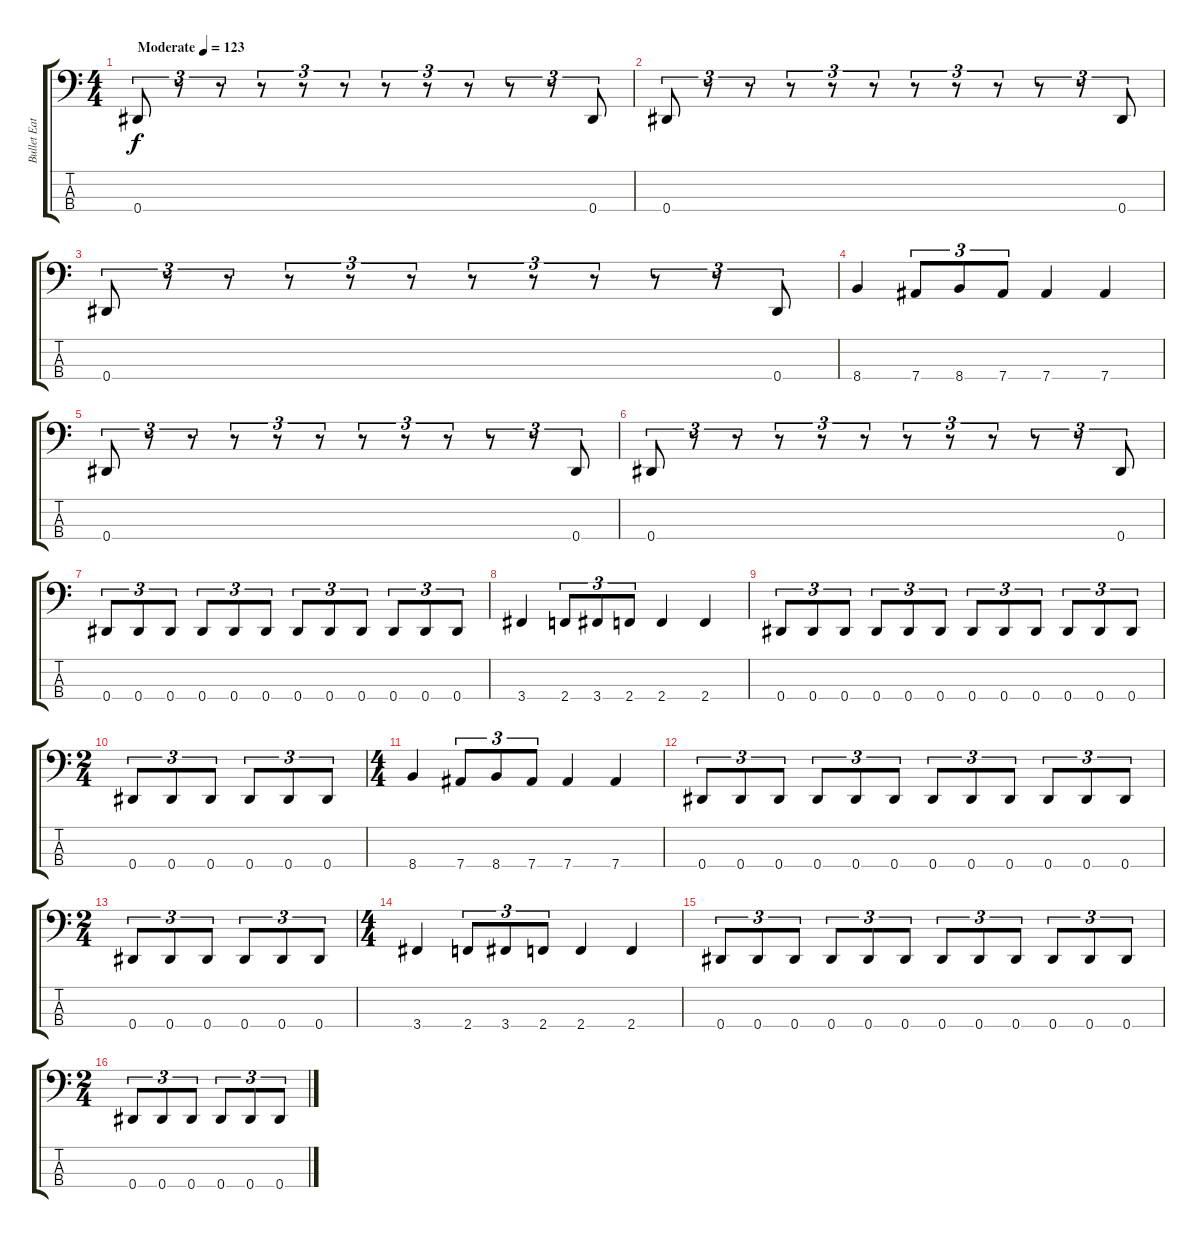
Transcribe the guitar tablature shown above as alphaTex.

\track ("Bullet Eater" "Bullet Eat") {instrument electricbasspick}
\staff {score tabs}
\tuning (Gb2 Db2 Ab1 Eb1) {hide}
\ts (4 4)
\tempo (123 "Moderate")
\clef f4
\ks c
0.4.8{tu (3 2) dy f instrument electricbasspick} r.8{tu (3 2)} r.8{tu (3 2)} r.8{tu (3 2)} r.8{tu (3 2)} r.8{tu (3 2)} r.8{tu (3 2)} r.8{tu (3 2)} r.8{tu (3 2)} r.8{tu (3 2)} r.8{tu (3 2)} 0.4.8{tu (3 2)} |
0.4.8{tu (3 2)} r.8{tu (3 2)} r.8{tu (3 2)} r.8{tu (3 2)} r.8{tu (3 2)} r.8{tu (3 2)} r.8{tu (3 2)} r.8{tu (3 2)} r.8{tu (3 2)} r.8{tu (3 2)} r.8{tu (3 2)} 0.4.8{tu (3 2)} |
0.4.8{tu (3 2)} r.8{tu (3 2)} r.8{tu (3 2)} r.8{tu (3 2)} r.8{tu (3 2)} r.8{tu (3 2)} r.8{tu (3 2)} r.8{tu (3 2)} r.8{tu (3 2)} r.8{tu (3 2)} r.8{tu (3 2)} 0.4.8{tu (3 2)} |
8.4.4 7.4.8{tu (3 2)} 8.4.8{tu (3 2)} 7.4.8{tu (3 2)} 7.4.4 7.4.4 |
0.4.8{tu (3 2)} r.8{tu (3 2)} r.8{tu (3 2)} r.8{tu (3 2)} r.8{tu (3 2)} r.8{tu (3 2)} r.8{tu (3 2)} r.8{tu (3 2)} r.8{tu (3 2)} r.8{tu (3 2)} r.8{tu (3 2)} 0.4.8{tu (3 2)} |
0.4.8{tu (3 2)} r.8{tu (3 2)} r.8{tu (3 2)} r.8{tu (3 2)} r.8{tu (3 2)} r.8{tu (3 2)} r.8{tu (3 2)} r.8{tu (3 2)} r.8{tu (3 2)} r.8{tu (3 2)} r.8{tu (3 2)} 0.4.8{tu (3 2)} |
0.4.8{tu (3 2)} 0.4.8{tu (3 2)} 0.4.8{tu (3 2)} 0.4.8{tu (3 2)} 0.4.8{tu (3 2)} 0.4.8{tu (3 2)} 0.4.8{tu (3 2)} 0.4.8{tu (3 2)} 0.4.8{tu (3 2)} 0.4.8{tu (3 2)} 0.4.8{tu (3 2)} 0.4.8{tu (3 2)} |
3.4.4 2.4.8{tu (3 2)} 3.4.8{tu (3 2)} 2.4.8{tu (3 2)} 2.4.4 2.4.4 |
0.4.8{tu (3 2)} 0.4.8{tu (3 2)} 0.4.8{tu (3 2)} 0.4.8{tu (3 2)} 0.4.8{tu (3 2)} 0.4.8{tu (3 2)} 0.4.8{tu (3 2)} 0.4.8{tu (3 2)} 0.4.8{tu (3 2)} 0.4.8{tu (3 2)} 0.4.8{tu (3 2)} 0.4.8{tu (3 2)} |
\ts (2 4)
0.4.8{tu (3 2)} 0.4.8{tu (3 2)} 0.4.8{tu (3 2)} 0.4.8{tu (3 2)} 0.4.8{tu (3 2)} 0.4.8{tu (3 2)} |
\ts (4 4)
8.4.4 7.4.8{tu (3 2)} 8.4.8{tu (3 2)} 7.4.8{tu (3 2)} 7.4.4 7.4.4 |
0.4.8{tu (3 2)} 0.4.8{tu (3 2)} 0.4.8{tu (3 2)} 0.4.8{tu (3 2)} 0.4.8{tu (3 2)} 0.4.8{tu (3 2)} 0.4.8{tu (3 2)} 0.4.8{tu (3 2)} 0.4.8{tu (3 2)} 0.4.8{tu (3 2)} 0.4.8{tu (3 2)} 0.4.8{tu (3 2)} |
\ts (2 4)
0.4.8{tu (3 2)} 0.4.8{tu (3 2)} 0.4.8{tu (3 2)} 0.4.8{tu (3 2)} 0.4.8{tu (3 2)} 0.4.8{tu (3 2)} |
\ts (4 4)
3.4.4 2.4.8{tu (3 2)} 3.4.8{tu (3 2)} 2.4.8{tu (3 2)} 2.4.4 2.4.4 |
0.4.8{tu (3 2)} 0.4.8{tu (3 2)} 0.4.8{tu (3 2)} 0.4.8{tu (3 2)} 0.4.8{tu (3 2)} 0.4.8{tu (3 2)} 0.4.8{tu (3 2)} 0.4.8{tu (3 2)} 0.4.8{tu (3 2)} 0.4.8{tu (3 2)} 0.4.8{tu (3 2)} 0.4.8{tu (3 2)} |
\ts (2 4)
0.4.8{tu (3 2)} 0.4.8{tu (3 2)} 0.4.8{tu (3 2)} 0.4.8{tu (3 2)} 0.4.8{tu (3 2)} 0.4.8{tu (3 2)}
